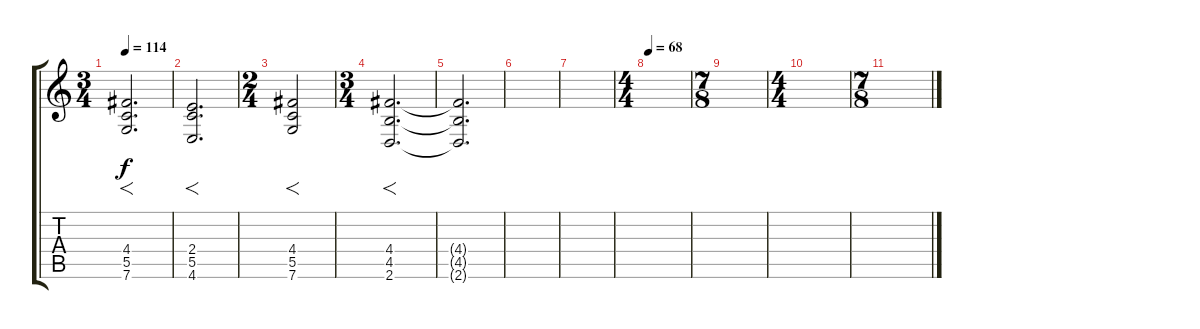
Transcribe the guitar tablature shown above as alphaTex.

\track "" {instrument distortionguitar}
\staff {score tabs}
\tuning (G4 E4 A3 D3 G2 C2) {hide}
\ts (3 4)
\tempo 114
\clef g2
\ks c
(4.4 5.5 7.6).2{f d dy f} |
(2.4 5.5 4.6).2{f d} |
\ts (2 4)
(4.4 5.5 7.6).2{f} |
\ts (3 4)
(4.4 4.5 2.6).2{f d} |
(4.4{t} 4.5{t} 2.6{t}).2{d} |
|
|
\ts (4 4)
\tempo 68
|
\ts (7 8)
|
\ts (4 4)
|
\ts (7 8)
